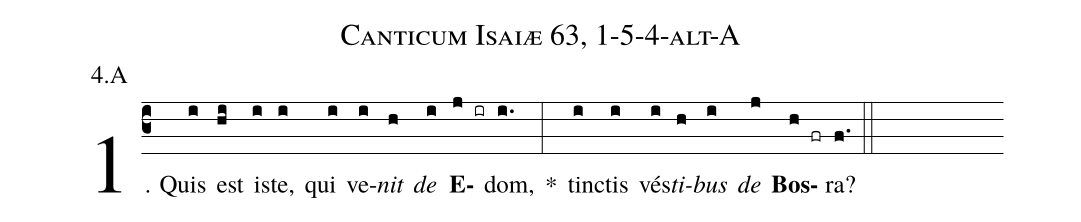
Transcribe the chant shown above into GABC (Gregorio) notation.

name: Canticum Isaiæ 63, 1-5-4-alt-A;
annotation: 4.A;
%%
(c3)1. Quis(i) est(hi) is(i)te,(i) qui(i) ve(i)<i>nit</i>(h) <i>de</i>(i) <b>E</b>(j ir)dom,(i.) *(:) tinc(i)tis(i) vés(i)<i>ti</i>(h)<i>bus</i>(i) <i>de</i>(j) <b>Bos</b>(h fr)ra?(f.) (::)
